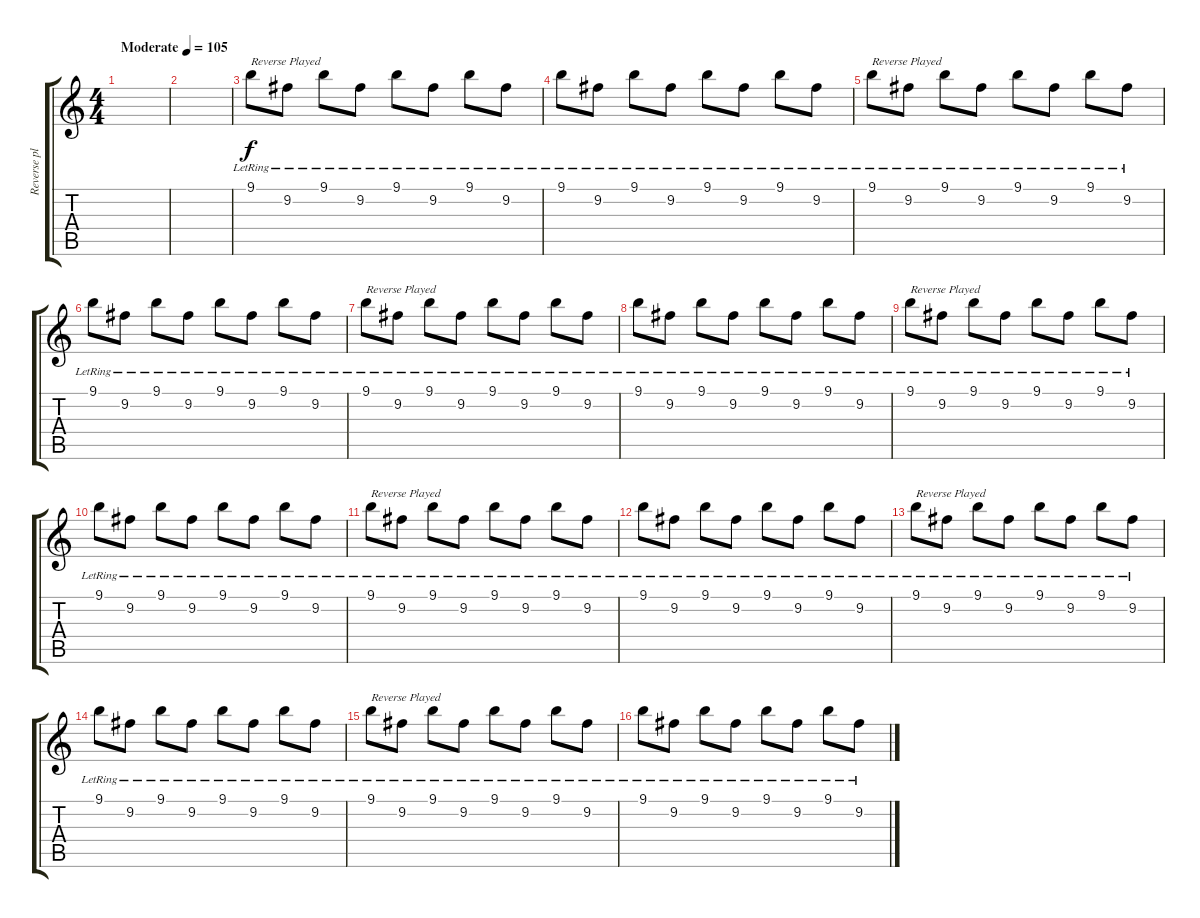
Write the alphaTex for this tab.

\track ("Reverse played Part" "Reverse pl") {instrument electricguitarjazz}
\staff {score tabs}
\tuning (D4 A3 F3 C3 G2 D2) {hide}
\ts (4 4)
\tempo (105 "Moderate")
\clef g2
\ks c
|
|
9.1{lr}.8{txt "Reverse Played"} 9.2{lr}.8 9.1{lr}.8 9.2{lr}.8 9.1{lr}.8 9.2{lr}.8 9.1{lr}.8 9.2{lr}.8 |
9.1{lr}.8 9.2{lr}.8 9.1{lr}.8 9.2{lr}.8 9.1{lr}.8 9.2{lr}.8 9.1{lr}.8 9.2{lr}.8 |
9.1{lr}.8{txt "Reverse Played"} 9.2{lr}.8 9.1{lr}.8 9.2{lr}.8 9.1{lr}.8 9.2{lr}.8 9.1{lr}.8 9.2{lr}.8 |
9.1{lr}.8 9.2{lr}.8 9.1{lr}.8 9.2{lr}.8 9.1{lr}.8 9.2{lr}.8 9.1{lr}.8 9.2{lr}.8 |
9.1{lr}.8{txt "Reverse Played"} 9.2{lr}.8 9.1{lr}.8 9.2{lr}.8 9.1{lr}.8 9.2{lr}.8 9.1{lr}.8 9.2{lr}.8 |
9.1{lr}.8 9.2{lr}.8 9.1{lr}.8 9.2{lr}.8 9.1{lr}.8 9.2{lr}.8 9.1{lr}.8 9.2{lr}.8 |
9.1{lr}.8{txt "Reverse Played"} 9.2{lr}.8 9.1{lr}.8 9.2{lr}.8 9.1{lr}.8 9.2{lr}.8 9.1{lr}.8 9.2{lr}.8 |
9.1{lr}.8 9.2{lr}.8 9.1{lr}.8 9.2{lr}.8 9.1{lr}.8 9.2{lr}.8 9.1{lr}.8 9.2{lr}.8 |
9.1{lr}.8{txt "Reverse Played"} 9.2{lr}.8 9.1{lr}.8 9.2{lr}.8 9.1{lr}.8 9.2{lr}.8 9.1{lr}.8 9.2{lr}.8 |
9.1{lr}.8 9.2{lr}.8 9.1{lr}.8 9.2{lr}.8 9.1{lr}.8 9.2{lr}.8 9.1{lr}.8 9.2{lr}.8 |
9.1{lr}.8{txt "Reverse Played"} 9.2{lr}.8 9.1{lr}.8 9.2{lr}.8 9.1{lr}.8 9.2{lr}.8 9.1{lr}.8 9.2{lr}.8 |
9.1{lr}.8 9.2{lr}.8 9.1{lr}.8 9.2{lr}.8 9.1{lr}.8 9.2{lr}.8 9.1{lr}.8 9.2{lr}.8 |
9.1{lr}.8{txt "Reverse Played"} 9.2{lr}.8 9.1{lr}.8 9.2{lr}.8 9.1{lr}.8 9.2{lr}.8 9.1{lr}.8 9.2{lr}.8 |
9.1{lr}.8 9.2{lr}.8 9.1{lr}.8 9.2{lr}.8 9.1{lr}.8 9.2{lr}.8 9.1{lr}.8 9.2{lr}.8
